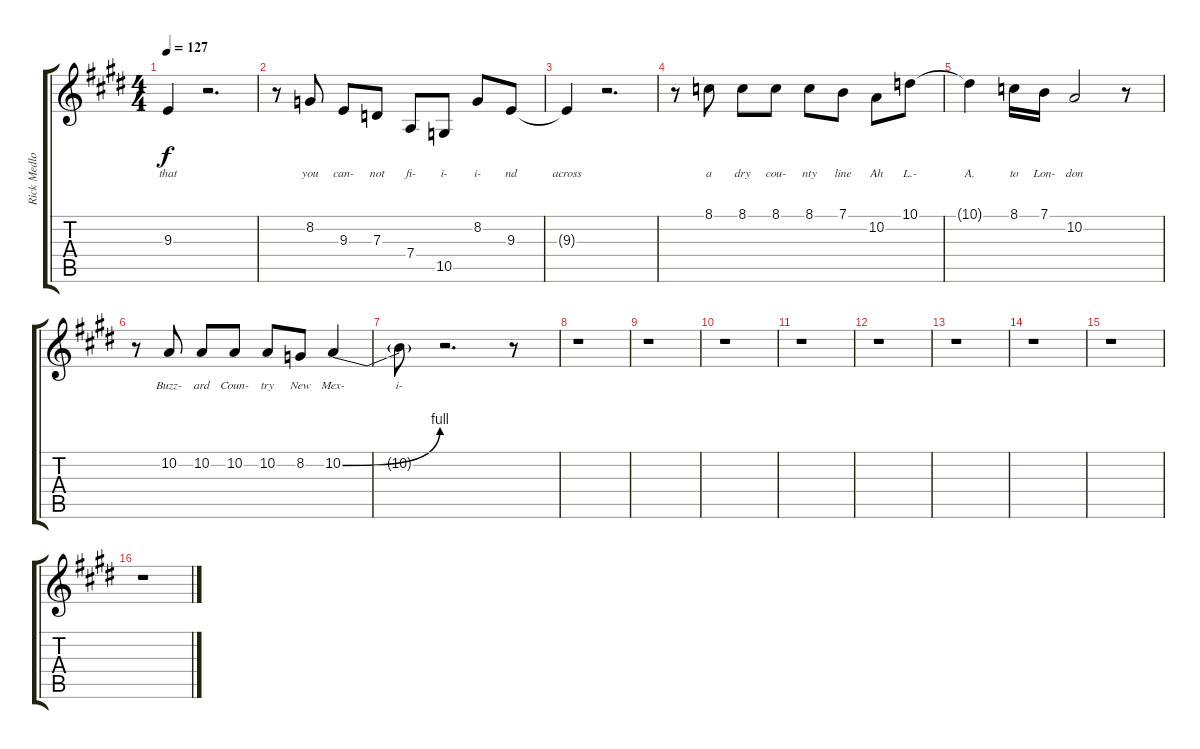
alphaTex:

\track ("Rick Medlocke Vocals" "Rick Medlo") {instrument violin}
\staff {score tabs}
\tuning (E4 B3 G3 D3 A2 E2) {hide}
\ts (4 4)
\tempo 127
\clef g2
\ks e
9.3{t}.4{lyrics (0 "that") lyrics (1 "") lyrics (2 "") lyrics (3 "") lyrics (4 "") dy f} r.2{d} |
r.8 8.2.8{lyrics (0 "you") lyrics (1 "") lyrics (2 "") lyrics (3 "") lyrics (4 "")} 9.3.8{lyrics (0 "can-") lyrics (1 "") lyrics (2 "") lyrics (3 "") lyrics (4 "")} 7.3.8{lyrics (0 "not") lyrics (1 "") lyrics (2 "") lyrics (3 "") lyrics (4 "")} 7.4.8{lyrics (0 "fi-") lyrics (1 "") lyrics (2 "") lyrics (3 "") lyrics (4 "")} 10.5.8{lyrics (0 "i-") lyrics (1 "") lyrics (2 "") lyrics (3 "") lyrics (4 "")} 8.2.8{lyrics (0 "i-") lyrics (1 "") lyrics (2 "") lyrics (3 "") lyrics (4 "")} 9.3.8{lyrics (0 "nd") lyrics (1 "") lyrics (2 "") lyrics (3 "") lyrics (4 "")} |
9.3{t}.4{lyrics (0 "across") lyrics (1 "") lyrics (2 "") lyrics (3 "") lyrics (4 "")} r.2{d} |
r.8 8.1.8{lyrics (0 "a") lyrics (1 "") lyrics (2 "") lyrics (3 "") lyrics (4 "")} 8.1.8{lyrics (0 "dry") lyrics (1 "") lyrics (2 "") lyrics (3 "") lyrics (4 "")} 8.1.8{lyrics (0 "cou-") lyrics (1 "") lyrics (2 "") lyrics (3 "") lyrics (4 "")} 8.1.8{lyrics (0 "nty") lyrics (1 "") lyrics (2 "") lyrics (3 "") lyrics (4 "")} 7.1.8{lyrics (0 "line") lyrics (1 "") lyrics (2 "") lyrics (3 "") lyrics (4 "")} 10.2.8{lyrics (0 "Ah") lyrics (1 "") lyrics (2 "") lyrics (3 "") lyrics (4 "")} 10.1.8{lyrics (0 "L.-") lyrics (1 "") lyrics (2 "") lyrics (3 "") lyrics (4 "")} |
10.1{t}.4{lyrics (0 "A.") lyrics (1 "") lyrics (2 "") lyrics (3 "") lyrics (4 "")} 8.1.16{lyrics (0 "to") lyrics (1 "") lyrics (2 "") lyrics (3 "") lyrics (4 "")} 7.1.16{lyrics (0 "Lon-") lyrics (1 "") lyrics (2 "") lyrics (3 "") lyrics (4 "")} 10.2.2{lyrics (0 "don") lyrics (1 "") lyrics (2 "") lyrics (3 "") lyrics (4 "")} r.8 |
r.8 10.2.8{lyrics (0 "Buzz-") lyrics (1 "") lyrics (2 "") lyrics (3 "") lyrics (4 "")} 10.2.8{lyrics (0 "ard") lyrics (1 "") lyrics (2 "") lyrics (3 "") lyrics (4 "")} 10.2.8{lyrics (0 "Coun-") lyrics (1 "") lyrics (2 "") lyrics (3 "") lyrics (4 "")} 10.2.8{lyrics (0 "try") lyrics (1 "") lyrics (2 "") lyrics (3 "") lyrics (4 "")} 8.2.8{lyrics (0 "New") lyrics (1 "") lyrics (2 "") lyrics (3 "") lyrics (4 "")} 10.2{be (bend 0 0 60 4)}.4{lyrics (0 "Mex-") lyrics (1 "") lyrics (2 "") lyrics (3 "") lyrics (4 "")} |
10.2{t}.8{lyrics (0 "i-") lyrics (1 "") lyrics (2 "") lyrics (3 "") lyrics (4 "")} r.2{d} r.8 |
r.1 |
r.1 |
r.1 |
r.1 |
r.1 |
r.1 |
r.1 |
r.1 |
r.1
